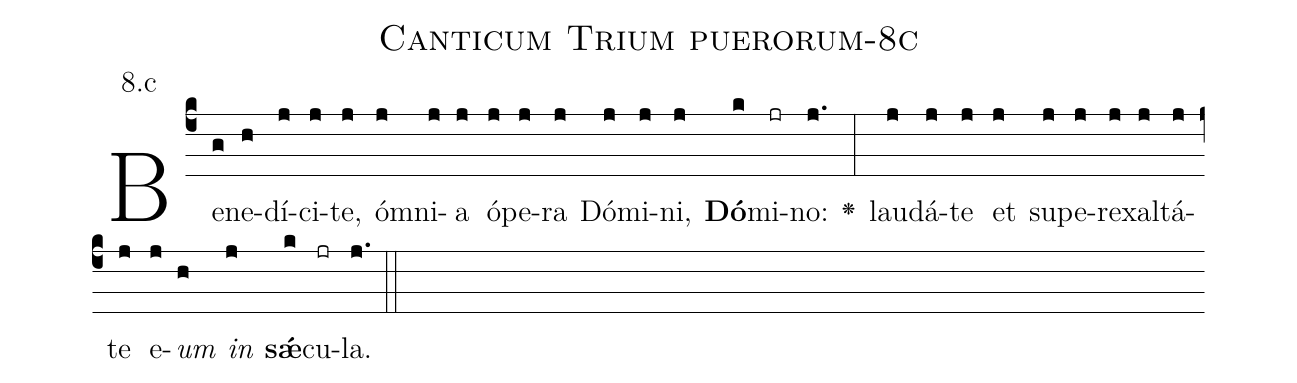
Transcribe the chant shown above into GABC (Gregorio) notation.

name: Canticum Trium puerorum-8c;
annotation: 8.c;
%%
(c4)Be(g)ne(h)dí(j)ci(j)te,(j) óm(j)ni(j)a(j) ó(j)pe(j)ra(j) Dó(j)mi(j)ni,(j) <b>Dó</b>(k)mi(jr)no:(j.) <v>\greheightstar</v>(:) lau(j)dá(j)te(j) et(j) su(j)pe(j)re(j)xal(j)tá(j)te(j) e(j)<i>um</i>(h) <i>in</i>(j) <b>sǽ</b>(k)cu(jr)la.(j.) (::)


%E(j) u(j) o(h) u(j) a(k) e.(j.) (::)
